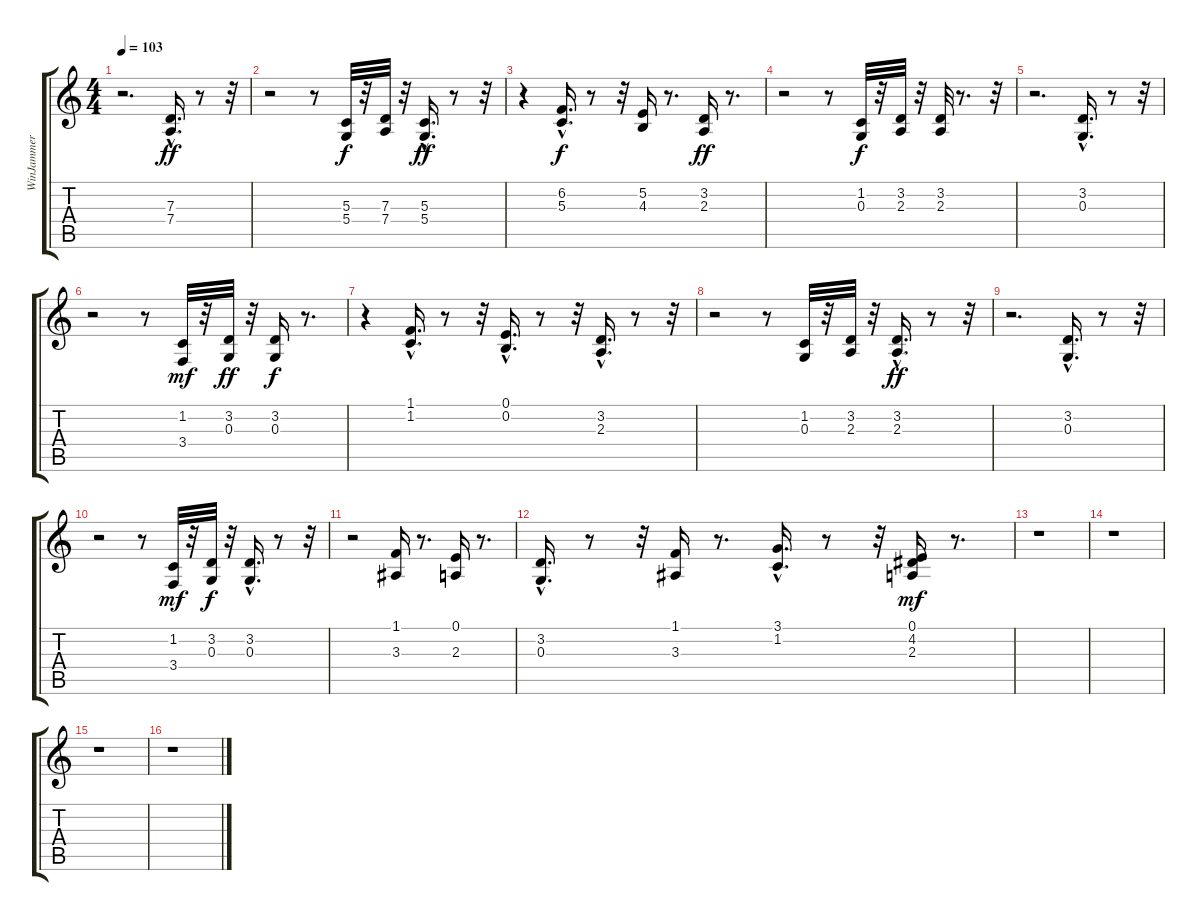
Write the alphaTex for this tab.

\track ("WinJammer Demo" "WinJammer ") {instrument electricpiano2}
\staff {score tabs}
\tuning (E4 B3 G3 D3 A2 E2) {hide}
\ts (4 4)
\tempo 103
\clef g2
\ks c
r.2{d dy f} (7.3 7.4{hac}).16{d dy ff} r.8 r.32 |
r.2 r.8 (5.3 5.4).32{dy f} r.32 (7.3 7.4).32 r.32 (5.3 5.4{hac}).16{d dy ff} r.8 r.32 |
r.4 (6.2 5.3{hac}).16{d dy f} r.8 r.32 (5.2 4.3).16 r.8{d} (3.2 2.3).16{dy ff} r.8{d} |
r.2 r.8 (1.2 0.3).32{dy f} r.32 (3.2 2.3).32 r.32 (3.2 2.3).32 r.8{d} r.32 |
r.2{d} (3.2 0.3{hac}).16{d} r.8 r.32 |
r.2 r.8 (1.2 3.4).32{dy mf} r.32 (3.2 0.3).32{dy ff} r.32 (3.2 0.3).16{dy f} r.8{d} |
r.4 (1.1{hac} 1.2{hac}).16{d} r.8 r.32 (0.1{hac} 0.2{hac}).16{d} r.8 r.32 (3.2{hac} 2.3{hac}).16{d} r.8 r.32 |
r.2 r.8 (1.2 0.3).32 r.32 (3.2 2.3).32 r.32 (3.2{hac} 2.3{hac}).16{d dy ff} r.8 r.32 |
r.2{d} (3.2{hac} 0.3{hac}).16{d} r.8 r.32 |
r.2 r.8 (1.2 3.4).32{dy mf} r.32 (3.2 0.3).32{dy f} r.32 (3.2 0.3{hac}).16{d} r.8 r.32 |
r.2 (1.1 3.3).16 r.8{d} (0.1 2.3).16 r.8{d} |
(3.2{hac} 0.3).16{d} r.8 r.32 (1.1 3.3).16 r.8{d} (3.1{hac} 1.2).16{d} r.8 r.32 (0.1 4.2 2.3).16{dy mf} r.8{d} |
r.1 |
r.1 |
r.1 |
r.1
